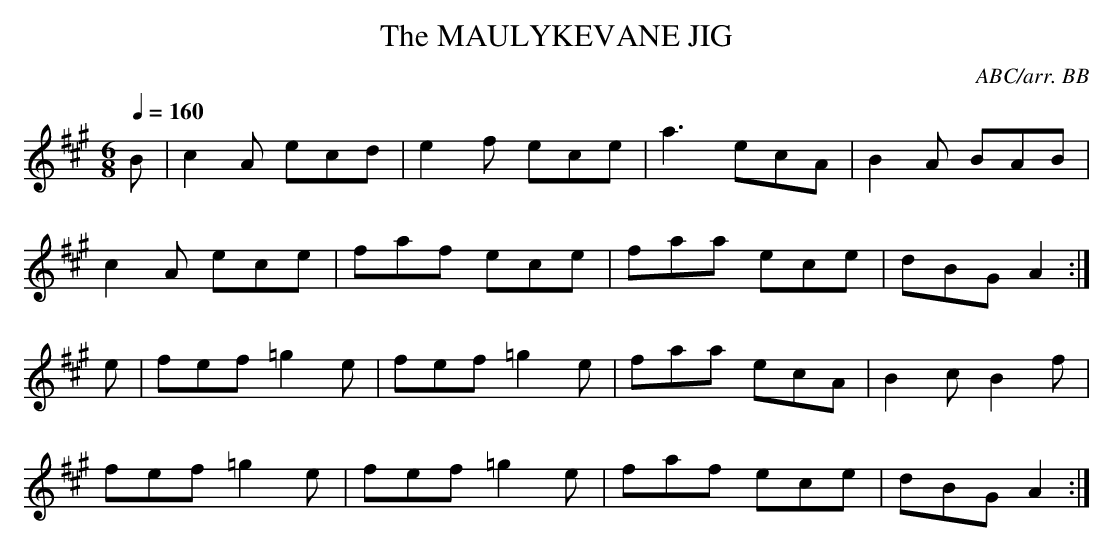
X:1
T:MAULYKEVANE JIG, The
C:ABC/arr. BB
area of Kerry.
M:6/8
Q:1/4=160
K:A
B|c2A ecd|e2f ece|a3 ecA|B2A BAB|
c2A ece|faf ece|faa ece|dBG A2:|
e|fef =g2e|fef =g2e|faa ecA|B2c B2f|
fef =g2e|fef =g2e|faf ece|dBG A2:|
